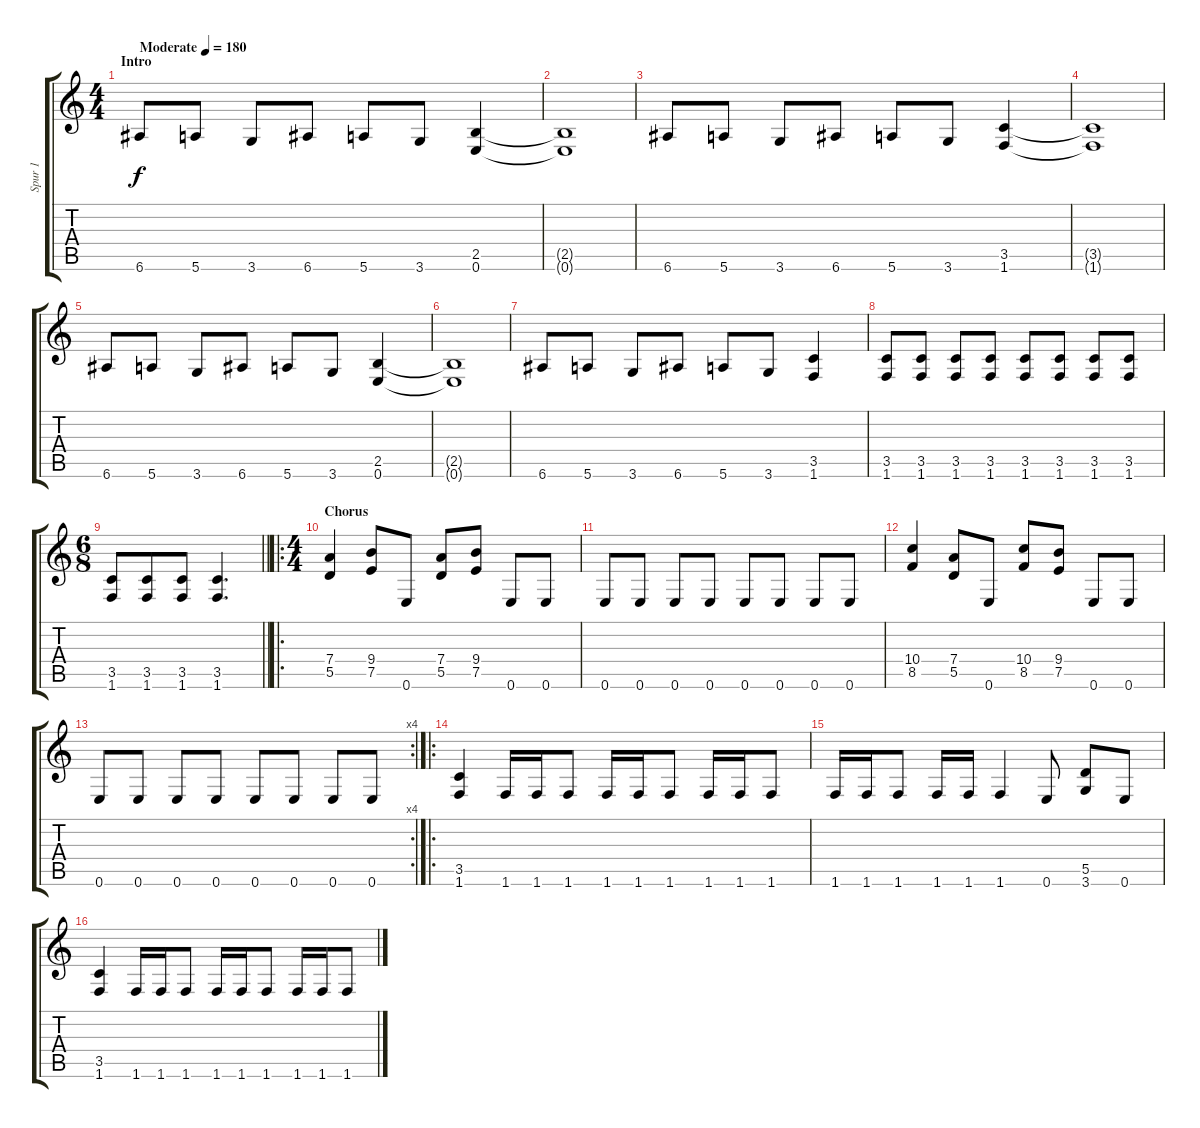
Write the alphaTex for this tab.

\track ("Spur 1" "Spur 1") {instrument distortionguitar}
\staff {score tabs}
\tuning (E4 B3 G3 D3 A2 E2) {hide}
\ts (4 4)
\section ("" "Intro")
\tempo (180 "Moderate")
\clef g2
\ks c
6.6.8{dy f instrument distortionguitar} 5.6.8 3.6.8 6.6.8 5.6.8 3.6.8 (2.5 0.6).4 |
(2.5{t} 0.6{t}).1 |
6.6.8 5.6.8 3.6.8 6.6.8 5.6.8 3.6.8 (3.5 1.6).4 |
(3.5{t} 1.6{t}).1 |
6.6.8 5.6.8 3.6.8 6.6.8 5.6.8 3.6.8 (2.5 0.6).4 |
(2.5{t} 0.6{t}).1 |
6.6.8 5.6.8 3.6.8 6.6.8 5.6.8 3.6.8 (3.5 1.6).4 |
(3.5 1.6).8 (3.5 1.6).8 (3.5 1.6).8 (3.5 1.6).8 (3.5 1.6).8 (3.5 1.6).8 (3.5 1.6).8 (3.5 1.6).8 |
\ts (6 8)
\barLineRight lightlight
(3.5 1.6).8 (3.5 1.6).8 (3.5 1.6).8 (3.5 1.6).4{d} |
\ro
\ts (4 4)
\section ("" "Chorus")
(7.4 5.5).4 (9.4 7.5).8 0.6.8 (7.4 5.5).8 (9.4 7.5).8 0.6.8 0.6.8 |
0.6.8 0.6.8 0.6.8 0.6.8 0.6.8 0.6.8 0.6.8 0.6.8 |
(10.4 8.5).4 (7.4 5.5).8 0.6.8 (10.4 8.5).8 (9.4 7.5).8 0.6.8 0.6.8 |
\rc 4
0.6.8 0.6.8 0.6.8 0.6.8 0.6.8 0.6.8 0.6.8 0.6.8 |
\ro
(3.5 1.6).4 1.6.16 1.6.16 1.6.8 1.6.16 1.6.16 1.6.8 1.6.16 1.6.16 1.6.8 |
1.6.16 1.6.16 1.6.8 1.6.16 1.6.16 1.6.4 0.6.8 (5.5 3.6).8 0.6.8 |
(3.5 1.6).4 1.6.16 1.6.16 1.6.8 1.6.16 1.6.16 1.6.8 1.6.16 1.6.16 1.6.8
